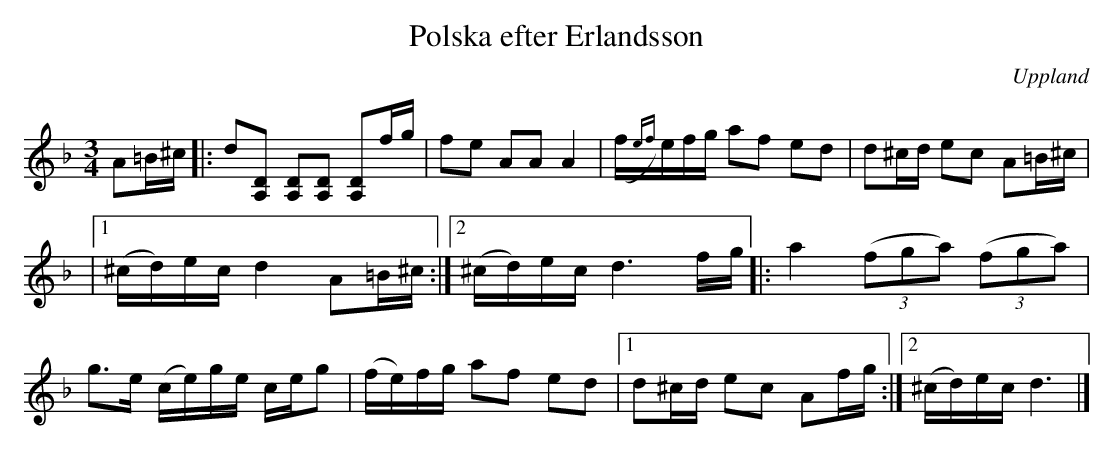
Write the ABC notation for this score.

X:1
T: Polska efter Erlandsson
O: Uppland
M: 3/4
L: 1/16
K: Dm
A2=B^c |: d2[D2A,2] [D2A,2][D2A,2] [A,2D2]fg | f2e2 A2A2 A4 | (,f{ef})efg a2f2 e2d2 | d2^cd e2c2 A2=B^c |
|1 (^cd)ec d4 A2=B^c :|2 (^cd)ec d6fg |: a4 ((3f2g2a2) ((3f2g2a2) |
 g2>e2 (ce)ge ceg2 | (fe)fg a2f2 e2d2 |1 d2^cd e2c2 A2fg :|2 (^cd)ec d6 |]
